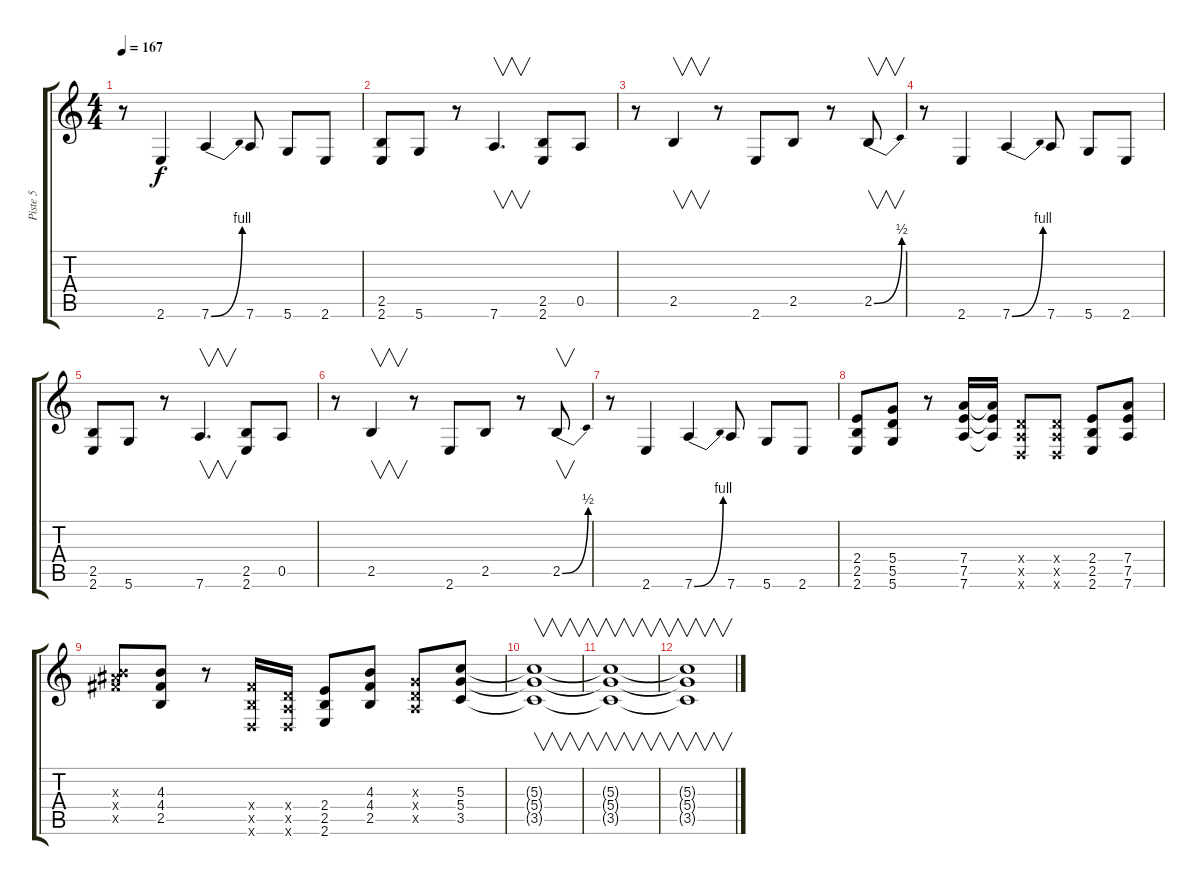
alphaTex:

\track ("Piste 5" "Piste 5") {instrument distortionguitar}
\staff {score tabs}
\tuning (E4 B3 G3 D3 A2 D2) {hide}
\ts (4 4)
\tempo 167
\clef g2
\ks c
r.8{dy f} 2.6.4 7.6{be (bend 0 0 60 4)}.4 7.6.8 5.6.8 2.6.8 |
(2.5 2.6).8 5.6.8 r.8 7.6.4{v d} (2.5 2.6).8 0.5.8 |
r.8 2.5.4{v} r.8 2.6.8 2.5.8 r.8 2.5{be (bend 0 0 60 2)}.8{v} |
r.8 2.6.4 7.6{be (bend 0 0 60 4)}.4 7.6.8 5.6.8 2.6.8 |
(2.5 2.6).8{volume 16} 5.6.8 r.8 7.6.4{v d} (2.5 2.6).8 0.5.8 |
r.8 2.5.4{v} r.8 2.6.8 2.5.8 r.8 2.5{be (bend 0 0 60 2)}.8{v} |
r.8 2.6.4 7.6{be (bend 0 0 60 4)}.4 7.6.8 5.6.8 2.6.8 |
(2.4 2.5 2.6).8{volume 10} (5.4 5.5 5.6).8 r.8 (7.4 7.5 7.6).16 (7.4{t} 7.5{t} 7.6{t}).16 (0.4{x} 0.5{x} 0.6{x}).8 (0.4{x} 0.5{x} 0.6{x}).8 (2.4 2.5 2.6).8 (7.4 7.5 7.6).8 |
(3.3{x} 9.4{x} 9.5{x}).8 (4.3 4.4 2.5).8 r.8 (4.4{x} 2.5{x} 0.6{x}).16 (0.4{x} 0.5{x} 0.6{x}).16 (2.4 2.5 2.6).8 (4.3 4.4 2.5).8 (0.3{x} 0.4{x} 0.5{x}).8 (5.3 5.4 3.5).8 |
(5.3{t} 5.4{t} 3.5{t}).1{v volume 7} |
(5.3{t} 5.4{t} 3.5{t}).1{v volume 1} |
(5.3{t} 5.4{t} 3.5{t}).1{v}
